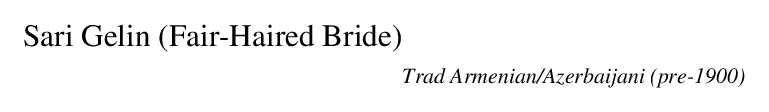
X:1
T:Sari Gelin (Fair-Haired Bride)
C:Trad Armenian/Azerbaijani (pre-1900)
M:4/4
L:1/8
Q:1/4=66
K:Am
{B,}A,4 {A,}G,2 A,2 | B,4 {C}B,2 A,2 | G,4 A,2 B,2 | {C}C8 |
{D}D4 E2 F2 | {G}G4 {F}E4 | {F}E2 D2 C2 B,2 | A,8 |
E4 {F}E2 D2 | C4 B,4 | A,2 B,2 C2 D2 | E8 |
{F}E4 D2 C2 | B,4 {C}B,4 | A,2 G,2 A,2 B,2 | A,8 |]
